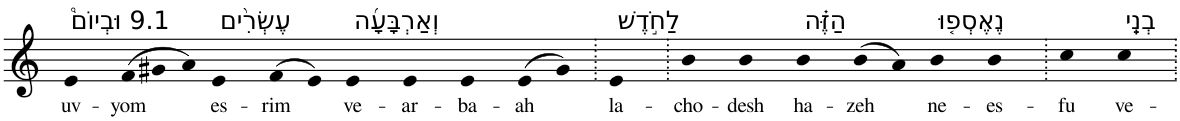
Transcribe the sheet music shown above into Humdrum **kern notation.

**kern	**text
*part1	*part1
*staff1	*staff1
*I"Piano	*
*I'Pno	*
*clefG2	*
*k[]	*
=1	=1
!LO:TX:a:t=9.1 וּבְיוֹם֩	!
!	!LO:LY:b
4e	uv-
*Xtuplet	*
!	!LO:LY:b
(>12f	-yom
12g#X	.
12a)	.
!LO:TX:a:t=עֶשְׂרִ֨ים	!
!	!LO:LY:b
4e	es-
!	!LO:LY:b
(>8f	-rim
8e)	.
!LO:TX:a:t=וְאַרְבָּעָ֜ה	!
!	!LO:LY:b
4e	ve-
!	!LO:LY:b
4e	-ar-
!	!LO:LY:b
4e	-ba-
!	!LO:LY:b
(>8e	-ah
8g#)	.
=2.	=2.
!LO:TX:a:t=לַחֹ֣דֶשׁ	!
!	!LO:LY:b
4e	la-
=3.	=3.
!	!LO:LY:b
4b	-cho-
!	!LO:LY:b
4b	-desh
!LO:TX:a:t=הַזֶּ֗ה	!
!	!LO:LY:b
4b	ha-
!	!LO:LY:b
(>8b	-zeh
8a)	.
!LO:TX:a:t=נֶאֶסְפ֤וּ	!
!	!LO:LY:b
4b	ne-
!	!LO:LY:b
4b	-es-
=4.	=4.
!	!LO:LY:b
4cc	-fu
!LO:TX:a:t=בְנֵֽי	!
!	!LO:LY:b
4cc	ve-
=.	=.
*-	*-
